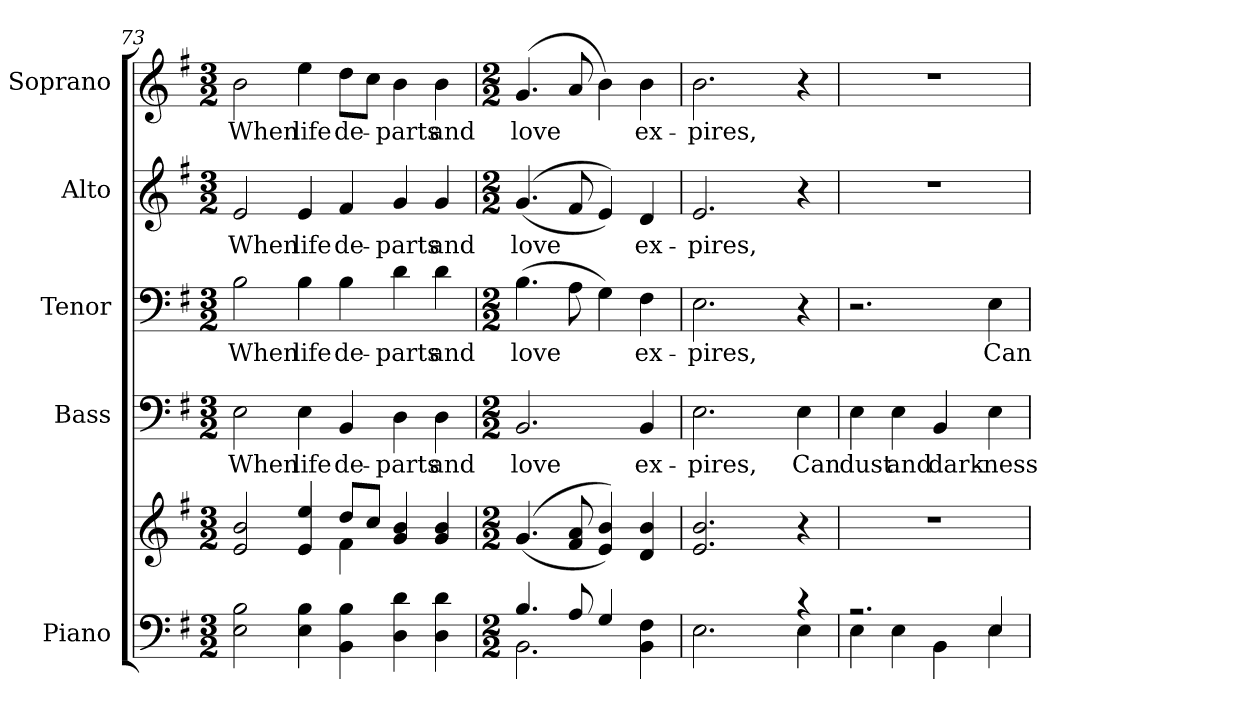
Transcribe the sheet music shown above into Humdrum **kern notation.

**kern	**kern	**kern	**text	**kern	**text	**kern	**text	**kern	**text
*part5	*part5	*part4	*part4	*part3	*part3	*part2	*part2	*part1	*part1
*staff6	*staff5	*staff4	*staff4	*staff3	*staff3	*staff2	*staff2	*staff1	*staff1
*I"Piano	*	*I"Bass	*	*I"Tenor	*	*I"Alto	*	*I"Soprano	*
*I'Pno.	*	*I'B.	*	*I'T.	*	*I'A.	*	*I'S.	*
!!LO:LB:g=z
*clefF4	*clefG2	*clefF4	*	*clefF4	*	*clefG2	*	*clefG2	*
*k[f#]	*k[f#]	*k[f#]	*	*k[f#]	*	*k[f#]	*	*k[f#]	*
*G:	*G:	*G:	*	*G:	*	*G:	*	*G:	*
*M3/2	*M3/2	*M3/2	*	*M3/2	*	*M3/2	*	*M3/2	*
=73	=73	=73	=73	=73	=73	=73	=73	=73	=73
*	*^	*	*	*	*	*	*	*	*
!	!	!	!	!LO:LY:b:color=#000000	!	!	!	!	!	!
!	!	!	!	!	!	!LO:LY:b:color=#000000	!	!	!	!
!	!	!	!	!	!	!	!	!LO:LY:b:color=#000000	!	!
!	!	!	!	!	!	!	!	!	!	!LO:LY:b:color=#000000
2Ei\ 2Bi	2ei/ 2bi	2ryy	2Ei\	When	2Bi\	When	2ei/	When	2bi\	When
!	!	!	!	!LO:LY:b:color=#000000	!	!	!	!	!	!
!	!	!	!	!	!	!LO:LY:b:color=#000000	!	!	!	!
!	!	!	!	!	!	!	!	!LO:LY:b:color=#000000	!	!
!	!	!	!	!	!	!	!	!	!	!LO:LY:b:color=#000000
4Ei\ 4Bi	4ei/ 4eei	4ryy	4Ei\	life	4Bi\	life	4ei/	life	4eei\	life
!	!	!	!	!LO:LY:b:color=#000000	!	!	!	!	!	!
!	!	!	!	!	!	!LO:LY:b:color=#000000	!	!	!	!
!	!	!	!	!	!	!	!	!LO:LY:b:color=#000000	!	!
!	!	!	!	!	!	!	!	!	!	!LO:LY:b:color=#000000
4BBi\ 4Bi	8ddi/L	4f#i\	4BBi/	de-	4Bi\	de-	4f#i/	de-	8ddi\L	de-
.	8cci/J	.	.	.	.	.	.	.	8cci\J	.
!	!	!	!	!LO:LY:b:color=#000000	!	!	!	!	!	!
!	!	!	!	!	!	!LO:LY:b:color=#000000	!	!	!	!
!	!	!	!	!	!	!	!	!LO:LY:b:color=#000000	!	!
!	!	!	!	!	!	!	!	!	!	!LO:LY:b:color=#000000
4Di\ 4di	4gi/ 4bi	2ryy	4Di\	-parts	4di\	-parts	4gi/	-parts	4bi\	-parts
!	!	!	!	!LO:LY:b:color=#000000	!	!	!	!	!	!
!	!	!	!	!	!	!LO:LY:b:color=#000000	!	!	!	!
!	!	!	!	!	!	!	!	!LO:LY:b:color=#000000	!	!
!	!	!	!	!	!	!	!	!	!	!LO:LY:b:color=#000000
4Di\ 4di	4gi/ 4bi	.	4Di\	and	4di\	and	4gi/	and	4bi\	and
*	*v	*v	*	*	*	*	*	*	*	*
=74	=74	=74	=74	=74	=74	=74	=74	=74	=74
*M2/2	*M2/2	*M2/2	*	*M2/2	*	*M2/2	*	*M2/2	*
*^	*	*	*	*	*	*	*	*	*
!	!	!	!	!LO:LY:b:color=#000000	!	!	!	!	!	!
!	!	!	!	!	!	!LO:LY:b:color=#000000	!	!	!	!
!	!	!	!	!	!	!	!	!LO:LY:b:color=#000000	!	!
!	!	!	!	!	!	!	!	!	!	!LO:LY:b:color=#000000
4.Bi/	2.BBi\	((4.gi/	2.BBi/	love	(4.Bi\	love	((4.gi/	love	(4.gi/	love
8Ai/	.	8f#i/ 8ai	.	.	8Ai\	.	8f#i/	.	8ai/	.
4Gi/	.	4ei/ 4bi))	.	.	4Gi\)	.	4ei/))	.	4bi\)	.
!	!	!	!	!LO:LY:b:color=#000000	!	!	!	!	!	!
!	!	!	!	!	!	!LO:LY:b:color=#000000	!	!	!	!
!	!	!	!	!	!	!	!	!LO:LY:b:color=#000000	!	!
!	!	!	!	!	!	!	!	!	!	!LO:LY:b:color=#000000
4BBi\ 4F#i	4ryy	4di/ 4bi	4BBi/	ex-	4F#i\	ex-	4di/	ex-	4bi\	ex-
=75	=75	=75	=75	=75	=75	=75	=75	=75	=75	=75
!	!	!	!	!LO:LY:b:color=#000000	!	!	!	!	!	!
!	!	!	!	!	!	!LO:LY:b:color=#000000	!	!	!	!
!	!	!	!	!	!	!	!	!LO:LY:b:color=#000000	!	!
!	!	!	!	!	!	!	!	!	!	!LO:LY:b:color=#000000
2.Ei\	2ryy	2.ei/ 2.bi	2.Ei\	-pires,	2.Ei\	-pires,	2.ei/	-pires,	2.bi\	-pires,
.	4ryy	.	.	.	.	.	.	.	.	.
!	!	!	!	!LO:LY:b:color=#000000	!	!	!	!	!	!
4r	4Ei\	4r	4Ei\	Can	4r	.	4r	.	4r	.
=76	=76	=76	=76	=76	=76	=76	=76	=76	=76	=76
!	!	!	!	!LO:LY:b:color=#000000	!	!	!	!	!	!
2.r	4Ei\	1r	4Ei\	dust	2.r	.	1r	.	1r	.
!	!	!	!	!LO:LY:b:color=#000000	!	!	!	!	!	!
.	4Ei\	.	4Ei\	and	.	.	.	.	.	.
!	!	!	!	!LO:LY:b:color=#000000	!	!	!	!	!	!
.	4BBi\	.	4BBi/	dark-	.	.	.	.	.	.
!	!	!	!	!LO:LY:b:color=#000000	!	!	!	!	!	!
!	!	!	!	!	!	!LO:LY:b:color=#000000	!	!	!	!
4Ei/	4Ei\	.	4Ei\	-ness	4Ei\	Can	.	.	.	.
*v	*v	*	*	*	*	*	*	*	*	*
=	=	=	=	=	=	=	=	=	=
*-	*-	*-	*-	*-	*-	*-	*-	*-	*-
